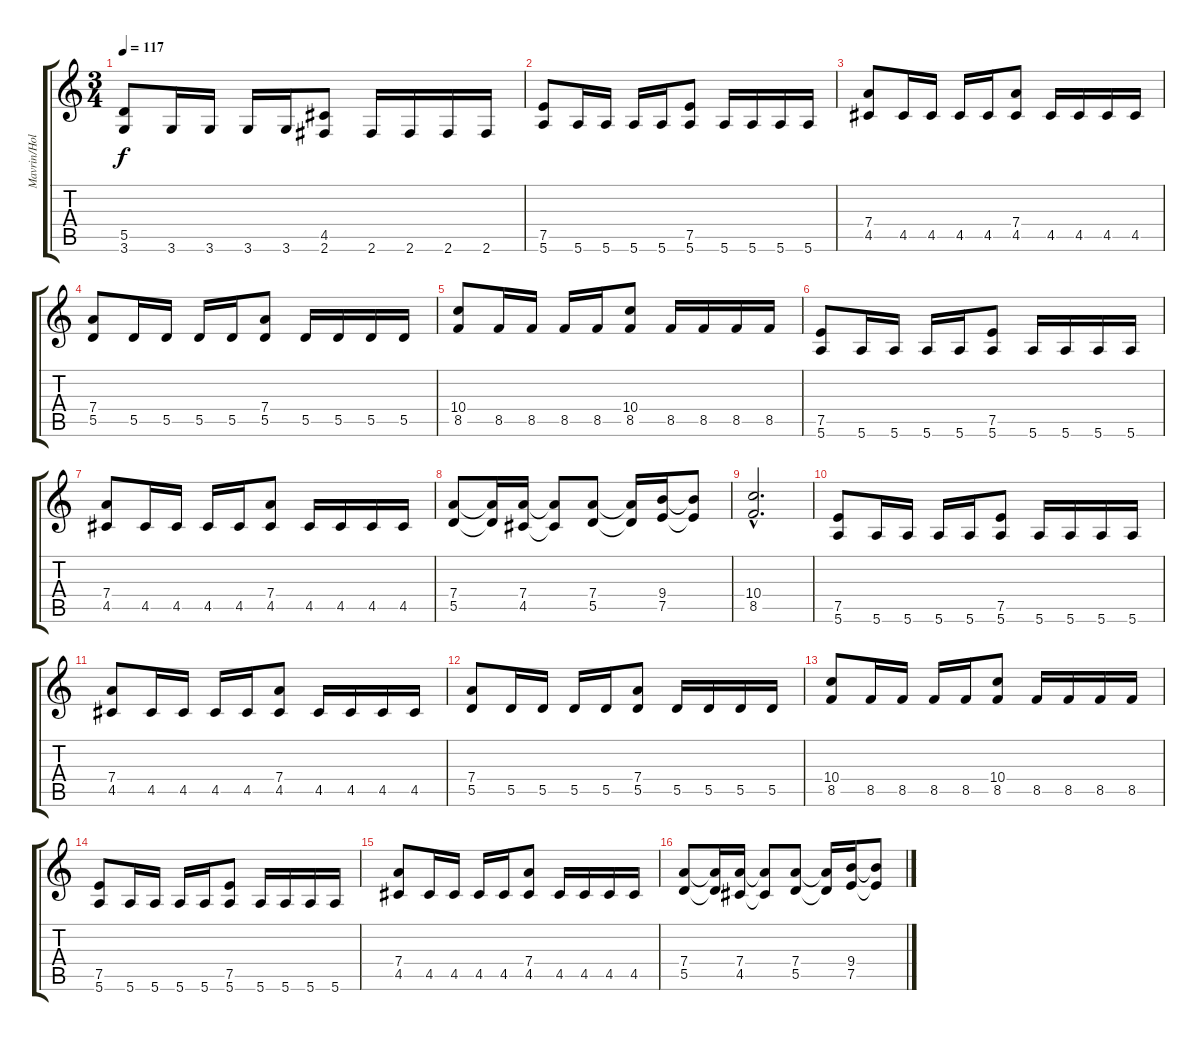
\track ("Mavrin/Holstinin" "Mavrin/Hol") {instrument distortionguitar}
\staff {score tabs}
\tuning (E4 B3 G3 D3 A2 E2) {hide}
\ts (3 4)
\tempo 117
\clef g2
\ks c
(5.5 3.6).8{dy f} 3.6.16 3.6.16 3.6.16 3.6.16 (4.5 2.6).8 2.6.16 2.6.16 2.6.16 2.6.16 |
(7.5 5.6).8 5.6.16 5.6.16 5.6.16 5.6.16 (7.5 5.6).8 5.6.16 5.6.16 5.6.16 5.6.16 |
(7.4 4.5).8 4.5.16 4.5.16 4.5.16 4.5.16 (7.4 4.5).8 4.5.16 4.5.16 4.5.16 4.5.16 |
(7.4 5.5).8 5.5.16 5.5.16 5.5.16 5.5.16 (7.4 5.5).8 5.5.16 5.5.16 5.5.16 5.5.16 |
(10.4 8.5).8 8.5.16 8.5.16 8.5.16 8.5.16 (10.4 8.5).8 8.5.16 8.5.16 8.5.16 8.5.16 |
(7.5 5.6).8 5.6.16 5.6.16 5.6.16 5.6.16 (7.5 5.6).8 5.6.16 5.6.16 5.6.16 5.6.16 |
(7.4 4.5).8 4.5.16 4.5.16 4.5.16 4.5.16 (7.4 4.5).8 4.5.16 4.5.16 4.5.16 4.5.16 |
(7.4 5.5).8 (7.4{t} 5.5{t}).16 (7.4 4.5).16 (7.4{t} 4.5{t}).8 (7.4 5.5).8 (7.4{t} 5.5{t}).16 (9.4 7.5).16 (9.4{t} 7.5{t}).8 |
(10.4{hac} 8.5{hac}).2{d} |
(7.5 5.6).8 5.6.16 5.6.16 5.6.16 5.6.16 (7.5 5.6).8 5.6.16 5.6.16 5.6.16 5.6.16 |
(7.4 4.5).8 4.5.16 4.5.16 4.5.16 4.5.16 (7.4 4.5).8 4.5.16 4.5.16 4.5.16 4.5.16 |
(7.4 5.5).8 5.5.16 5.5.16 5.5.16 5.5.16 (7.4 5.5).8 5.5.16 5.5.16 5.5.16 5.5.16 |
(10.4 8.5).8 8.5.16 8.5.16 8.5.16 8.5.16 (10.4 8.5).8 8.5.16 8.5.16 8.5.16 8.5.16 |
(7.5 5.6).8 5.6.16 5.6.16 5.6.16 5.6.16 (7.5 5.6).8 5.6.16 5.6.16 5.6.16 5.6.16 |
(7.4 4.5).8 4.5.16 4.5.16 4.5.16 4.5.16 (7.4 4.5).8 4.5.16 4.5.16 4.5.16 4.5.16 |
(7.4 5.5).8 (7.4{t} 5.5{t}).16 (7.4 4.5).16 (7.4{t} 4.5{t}).8 (7.4 5.5).8 (7.4{t} 5.5{t}).16 (9.4 7.5).16 (9.4{t} 7.5{t}).8
